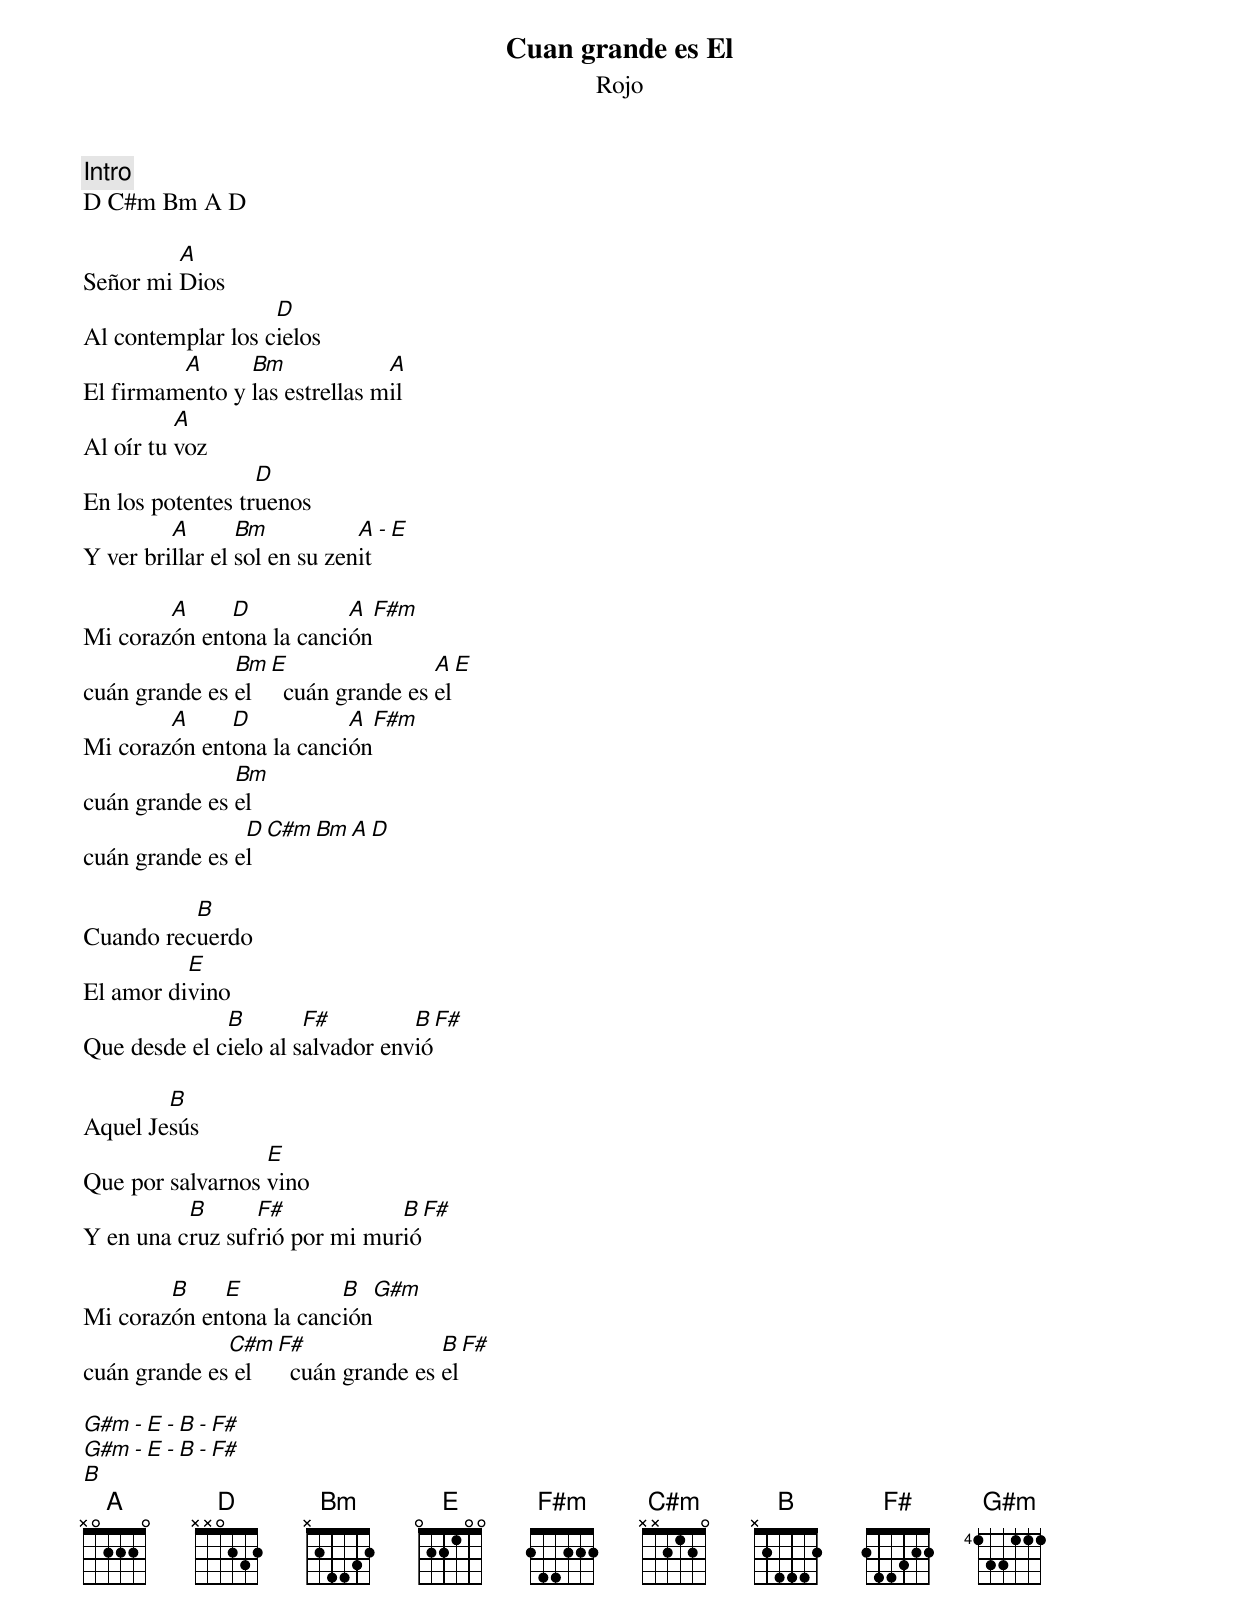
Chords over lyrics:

Cuan grande es El
Rojo

Intro
D C#m Bm A D

         A
Señor mi Dios
                   D
Al contemplar los cielos
         A      Bm             A
El firmamento y las estrellas mil
          A
Al oír tu voz
                  D
En los potentes truenos
         A       Bm           A - E
Y ver brillar el sol en su zenit

        A     D           A  F#m
Mi corazón entona la canción
               Bm E                A  E
cuán grande es el   cuán grande es el
        A     D           A  F#m
Mi corazón entona la canción
               Bm
cuán grande es el
                D C#m Bm A D
cuán grande es el

          B
Cuando recuerdo
          E
El amor divino
              B        F#         B F#
Que desde el cielo al salvador envió

        B
Aquel Jesús
                  E
Que por salvarnos vino
          B      F#            B F#
Y en una cruz sufrió por mi murió

        B    E           B  G#m
Mi corazón entona la canción
              C#m F#               B  F#
cuán grande es el   cuán grande es el

G#m - E - B - F#
G#m - E - B - F#
B
